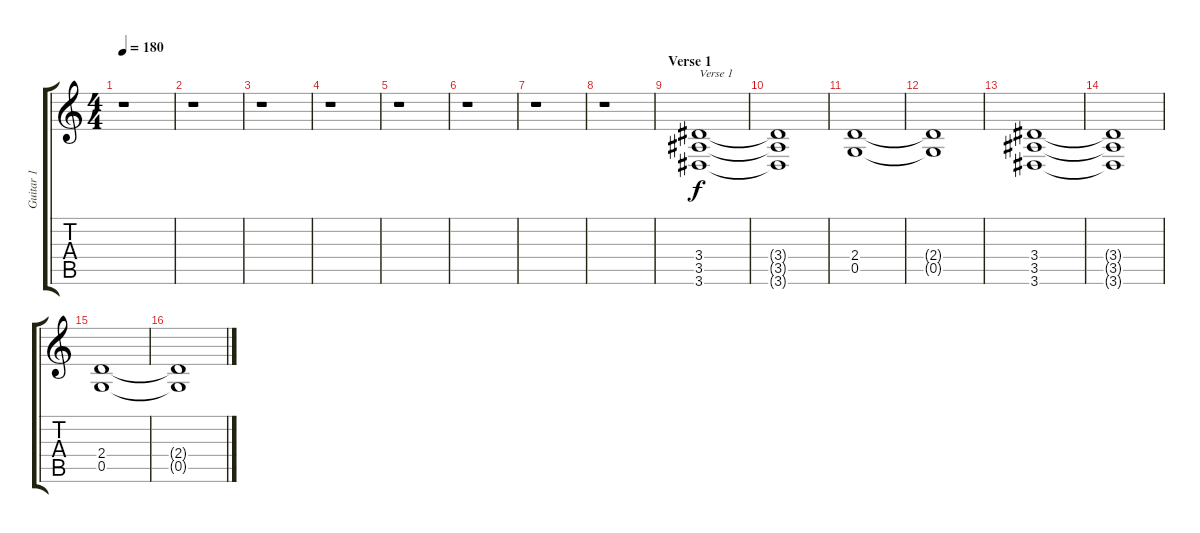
\track ("Guitar 1" "Guitar 1") {instrument distortionguitar}
\staff {score tabs}
\tuning (D4 A3 F3 C3 G2 C2) {hide}
\ts (4 4)
\tempo 180
\clef g2
\ks c
r.1{dy f} |
r.1 |
r.1 |
r.1 |
r.1 |
r.1 |
r.1 |
r.1 |
\section ("" "Verse 1")
(3.4 3.5 3.6).1{txt "Verse 1"} |
(3.4{t} 3.5{t} 3.6{t}).1 |
(2.4 0.5).1 |
(2.4{t} 0.5{t}).1 |
(3.4 3.5 3.6).1 |
(3.4{t} 3.5{t} 3.6{t}).1 |
(2.4 0.5).1 |
(2.4{t} 0.5{t}).1
